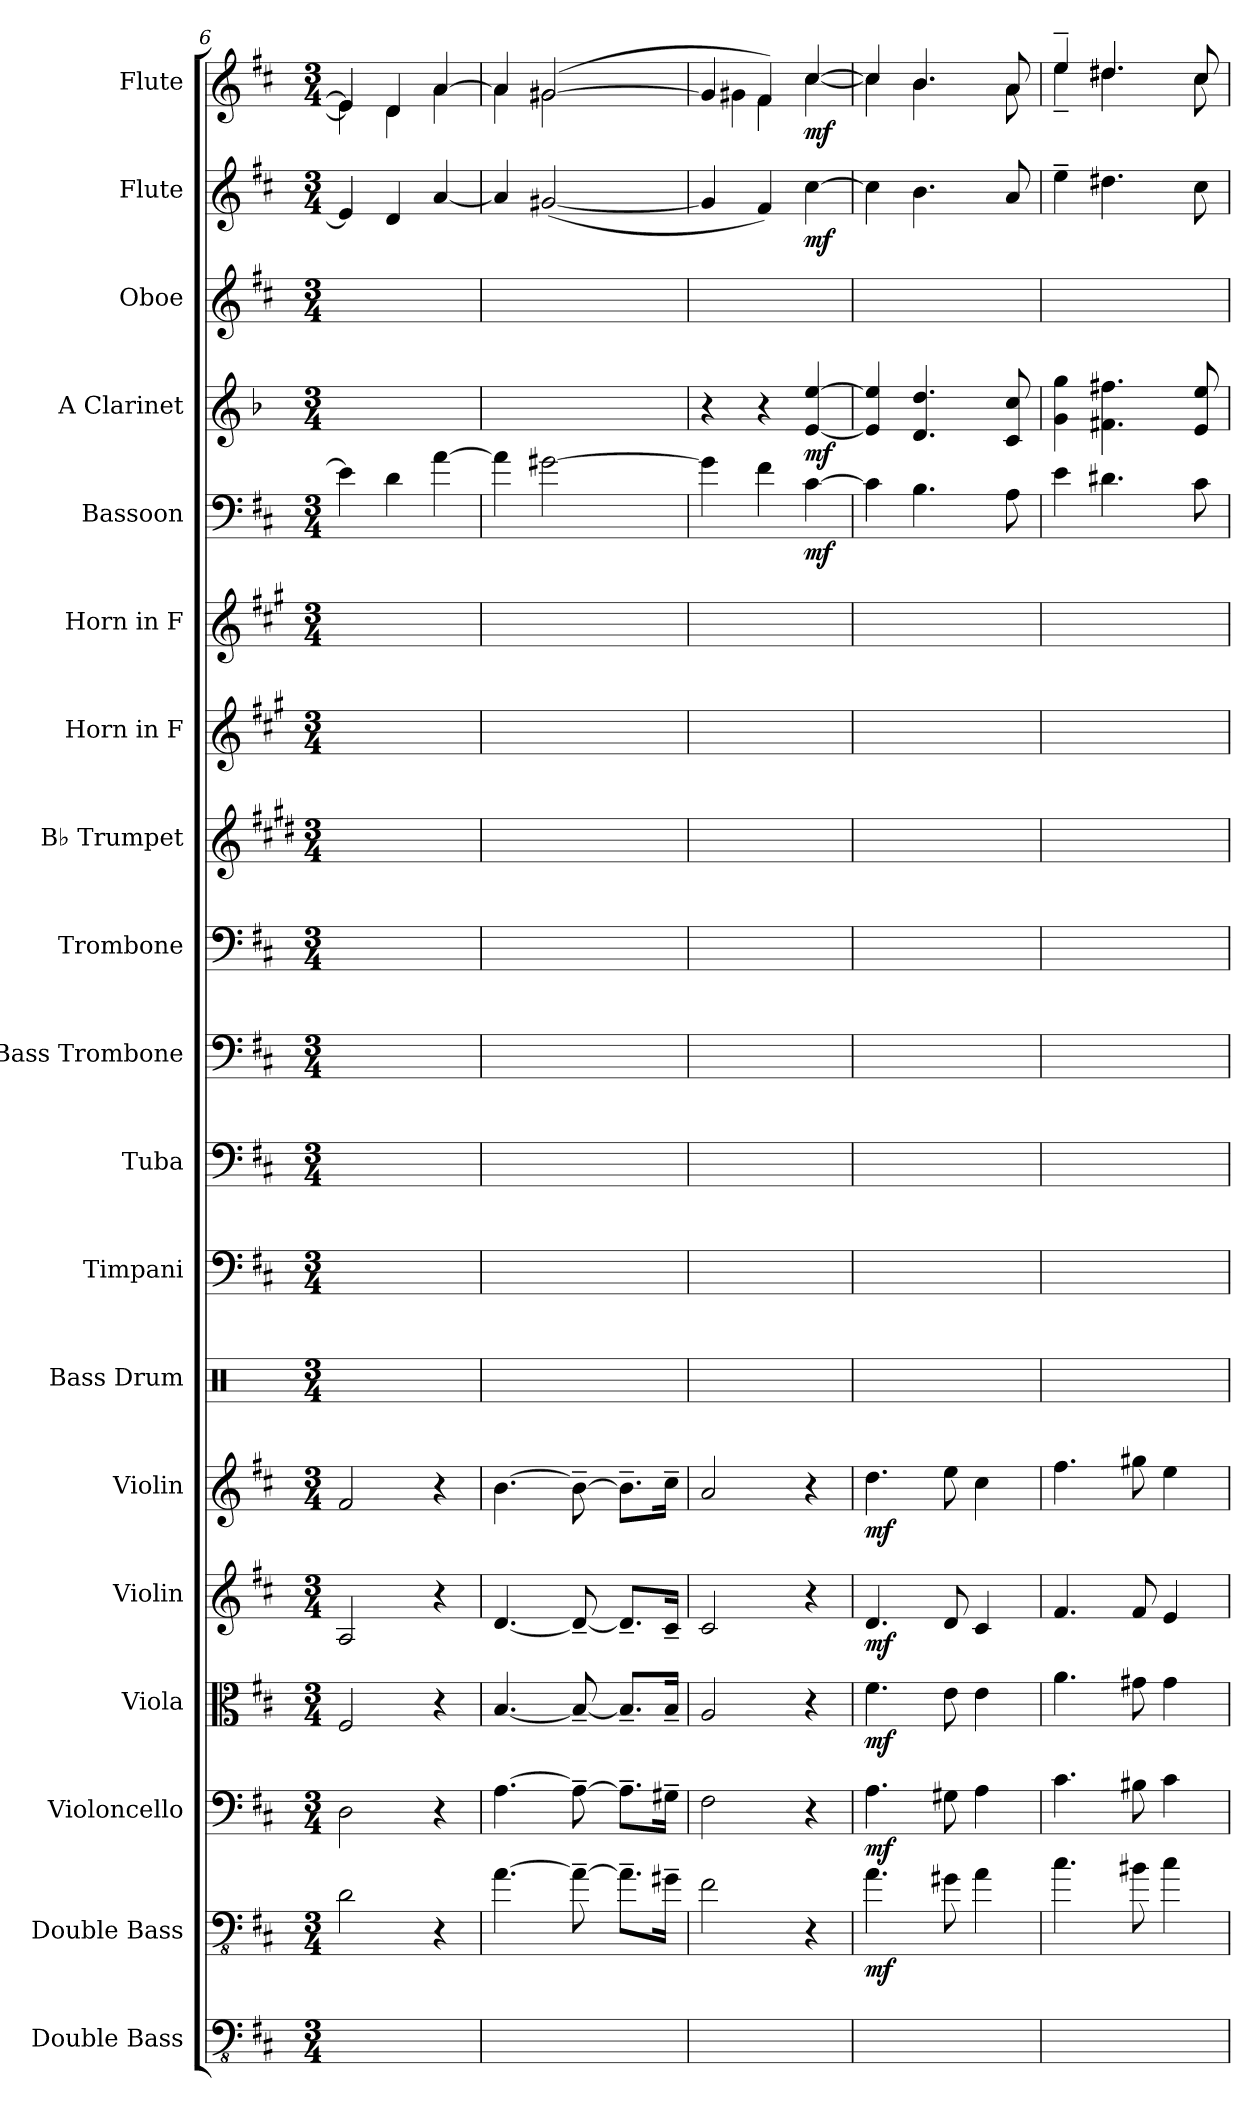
**kern	**kern	**dynam	**kern	**dynam	**kern	**dynam	**kern	**dynam	**kern	**dynam	**kern	**kern	**kern	**kern	**kern	**kern	**kern	**kern	**kern	**dynam	**kern	**dynam	**kern	**kern	**dynam	**kern	**dynam
*part19	*part18	*part18	*part17	*part17	*part16	*part16	*part15	*part15	*part14	*part14	*part13	*part12	*part11	*part10	*part9	*part8	*part7	*part6	*part5	*part5	*part4	*part4	*part3	*part2	*part2	*part1	*part1
*staff19	*staff18	*staff18	*staff17	*staff17	*staff16	*staff16	*staff15	*staff15	*staff14	*staff14	*staff13	*staff12	*staff11	*staff10	*staff9	*staff8	*staff7	*staff6	*staff5	*staff5	*staff4	*staff4	*staff3	*staff2	*staff2	*staff1	*staff1
*I"Double Bass	*I"Double Bass	*	*I"Violoncello	*	*I"Viola	*	*I"Violin	*	*I"Violin	*	*I"Bass Drum	*I"Timpani	*I"Tuba	*I"Bass Trombone	*I"Trombone	*I"B♭ Trumpet	*I"Horn in F	*I"Horn in F	*I"Bassoon	*	*I"A Clarinet	*	*I"Oboe	*I"Flute	*	*I"Flute	*
*I'Db.	*I'Db.	*	*I'Vlc.	*	*I'Vla.	*	*I'Vln.	*	*I'Vln.	*	*I'B. Dr.	*I'Timp.	*I'Tba.	*I'B. Trb.	*I'Trb.	*I'B♭ Tpt.	*	*	*I'Bsn.	*	*I'A Cl.	*	*I'Ob.	*I'Fl.	*	*I'Fl.	*
!!LO:PB:g=z
*clefFv4	*clefFv4	*	*clefF4	*	*clefC3	*	*clefG2	*	*clefG2	*	*clefX	*clefF4	*clefF4	*clefF4	*clefF4	*clefG2	*clefG2	*clefG2	*clefF4	*	*clefG2	*	*clefG2	*clefG2	*	*clefG2	*
*ITrd7c12	*ITrd7c12	*	*	*	*	*	*	*	*	*	*	*	*	*	*	*ITrd1c2	*ITrd4c7	*ITrd4c7	*	*	*ITrd2c3	*	*	*	*	*	*
*k[f#c#]	*k[f#c#]	*	*k[f#c#]	*	*k[f#c#]	*	*k[f#c#]	*	*k[f#c#]	*	*k[]	*k[f#c#]	*k[f#c#]	*k[f#c#]	*k[f#c#]	*k[f#c#]	*k[f#c#]	*k[f#c#]	*k[f#c#]	*	*k[f#c#]	*	*k[f#c#]	*k[f#c#]	*	*k[f#c#]	*
*M3/4	*M3/4	*	*M3/4	*	*M3/4	*	*M3/4	*	*M3/4	*	*M3/4	*M3/4	*M3/4	*M3/4	*M3/4	*M3/4	*M3/4	*M3/4	*M3/4	*	*M3/4	*	*M3/4	*M3/4	*	*M3/4	*
=6	=6	=6	=6	=6	=6	=6	=6	=6	=6	=6	=6	=6	=6	=6	=6	=6	=6	=6	=6	=6	=6	=6	=6	=6	=6	=6	=6
*	*	*	*	*	*	*	*	*	*	*	*	*	*	*	*	*	*	*	*	*	*	*	*	*	*	*^	*
2.ryy	2DD\	.	2D\	.	2F#/	.	2A/	.	2f#/	.	2.ryy	2.ryy	2.ryy	2.ryy	2.ryy	2.ryy	2.ryy	2.ryy	4e\]	.	2.ryy	.	2.ryy	4e/]	.	4e/]	4e\]	.
.	.	.	.	.	.	.	.	.	.	.	.	.	.	.	.	.	.	.	4d\	.	.	.	.	4d/	.	4d/	4d\	.
.	4r	.	4r	.	4r	.	4r	.	4r	.	.	.	.	.	.	.	.	.	[4a\	.	.	.	.	[4a/	.	[4a/	4a\	.
=7	=7	=7	=7	=7	=7	=7	=7	=7	=7	=7	=7	=7	=7	=7	=7	=7	=7	=7	=7	=7	=7	=7	=7	=7	=7	=7	=7	=7
2.ryy	[4.AA\	.	[4.A\	.	[4.B/	.	[4.d/	.	[4.b\	.	2.ryy	2.ryy	2.ryy	2.ryy	2.ryy	2.ryy	2.ryy	2.ryy	4a\]	.	2.ryy	.	2.ryy	4a/]	.	4a/]	4a\	.
.	.	.	.	.	.	.	.	.	.	.	.	.	.	.	.	.	.	.	[2g#X\	.	.	.	.	([2g#X/	.	([2g#X/	2g#\	.
.	8AA~\_	.	8A~\_	.	8B~/_	.	8d~/_	.	8b~\_	.	.	.	.	.	.	.	.	.	.	.	.	.	.	.	.	.	.	.
.	8.AA~\L]	.	8.A~\L]	.	8.B~/L]	.	8.d~/L]	.	8.b~\L]	.	.	.	.	.	.	.	.	.	.	.	.	.	.	.	.	.	.	.
.	16GG#X~\Jk	.	16G#X~\Jk	.	16B~/Jk	.	16c#~/Jk	.	16cc#~\Jk	.	.	.	.	.	.	.	.	.	.	.	.	.	.	.	.	.	.	.
=8	=8	=8	=8	=8	=8	=8	=8	=8	=8	=8	=8	=8	=8	=8	=8	=8	=8	=8	=8	=8	=8	=8	=8	=8	=8	=8	=8	=8
2.ryy	2FF#\	.	2F#\	.	2A/	.	2c#/	.	2a/	.	2.ryy	2.ryy	2.ryy	2.ryy	2.ryy	2.ryy	2.ryy	2.ryy	4g#\]	.	4r	.	2.ryy	4g#/]	.	4g#/]	4g#X\	.
.	.	.	.	.	.	.	.	.	.	.	.	.	.	.	.	.	.	.	4f#\	.	4r	.	.	4f#/)	.	4f#/)	4f#\	.
!	!	!	!	!	!	!	!	!	!	!	!	!	!	!	!	!	!	!	!	!LO:DY:b	!	!LO:DY:b	!	!	!LO:DY:b	!	!	!LO:DY:b
.	4r	.	4r	.	4r	.	4r	.	4r	.	.	.	.	.	.	.	.	.	[4c#\	mf	[4c#/ [4cc#/	mf	.	[4cc#\	mf	[4cc#/	[4cc#\	mf
=9	=9	=9	=9	=9	=9	=9	=9	=9	=9	=9	=9	=9	=9	=9	=9	=9	=9	=9	=9	=9	=9	=9	=9	=9	=9	=9	=9	=9
!	!	!LO:DY:b	!	!LO:DY:b	!	!LO:DY:b	!	!LO:DY:b	!	!LO:DY:b	!	!	!	!	!	!	!	!	!	!	!	!	!	!	!	!	!	!
2.ryy	4.AA\	mf	4.A\	mf	4.f#\	mf	4.d/	mf	4.dd\	mf	2.ryy	2.ryy	2.ryy	2.ryy	2.ryy	2.ryy	2.ryy	2.ryy	4c#\]	.	4c#/] 4cc#/]	.	2.ryy	4cc#\]	.	4cc#/]	4cc#\]	.
.	.	.	.	.	.	.	.	.	.	.	.	.	.	.	.	.	.	.	4.B\	.	4.B/ 4.b/	.	.	4.b\	.	4.b/	4.b\	.
.	8GG#X\	.	8G#X\	.	8e\	.	8d/	.	8ee\	.	.	.	.	.	.	.	.	.	.	.	.	.	.	.	.	.	.	.
.	4AA\	.	4A\	.	4e\	.	4c#/	.	4cc#\	.	.	.	.	.	.	.	.	.	.	.	.	.	.	.	.	.	.	.
.	.	.	.	.	.	.	.	.	.	.	.	.	.	.	.	.	.	.	8A\	.	8A/ 8a/	.	.	8a/	.	8a/	8a\	.
=10	=10	=10	=10	=10	=10	=10	=10	=10	=10	=10	=10	=10	=10	=10	=10	=10	=10	=10	=10	=10	=10	=10	=10	=10	=10	=10	=10	=10
2.ryy	4.C#\	.	4.c#\	.	4.a\	.	4.f#/	.	4.ff#\	.	2.ryy	2.ryy	2.ryy	2.ryy	2.ryy	2.ryy	2.ryy	2.ryy	4e\	.	4e\ 4ee\	.	2.ryy	4ee~\	.	4ee~/	4ee~\	.
.	.	.	.	.	.	.	.	.	.	.	.	.	.	.	.	.	.	.	4.d#X\	.	4.d#X\ 4.dd#X\	.	.	4.dd#X\	.	4.dd#X/	4.dd#\	.
.	8BB#X\	.	8B#X\	.	8g#X\	.	8f#/	.	8gg#X\	.	.	.	.	.	.	.	.	.	.	.	.	.	.	.	.	.	.	.
.	4C#\	.	4c#\	.	4g#\	.	4e/	.	4ee\	.	.	.	.	.	.	.	.	.	.	.	.	.	.	.	.	.	.	.
.	.	.	.	.	.	.	.	.	.	.	.	.	.	.	.	.	.	.	8c#\	.	8c#/ 8cc#/	.	.	8cc#\	.	8cc#/	8cc#\	.
*	*	*	*	*	*	*	*	*	*	*	*	*	*	*	*	*	*	*	*	*	*	*	*	*	*	*v	*v	*
=	=	=	=	=	=	=	=	=	=	=	=	=	=	=	=	=	=	=	=	=	=	=	=	=	=	=	=
*-	*-	*-	*-	*-	*-	*-	*-	*-	*-	*-	*-	*-	*-	*-	*-	*-	*-	*-	*-	*-	*-	*-	*-	*-	*-	*-	*-
